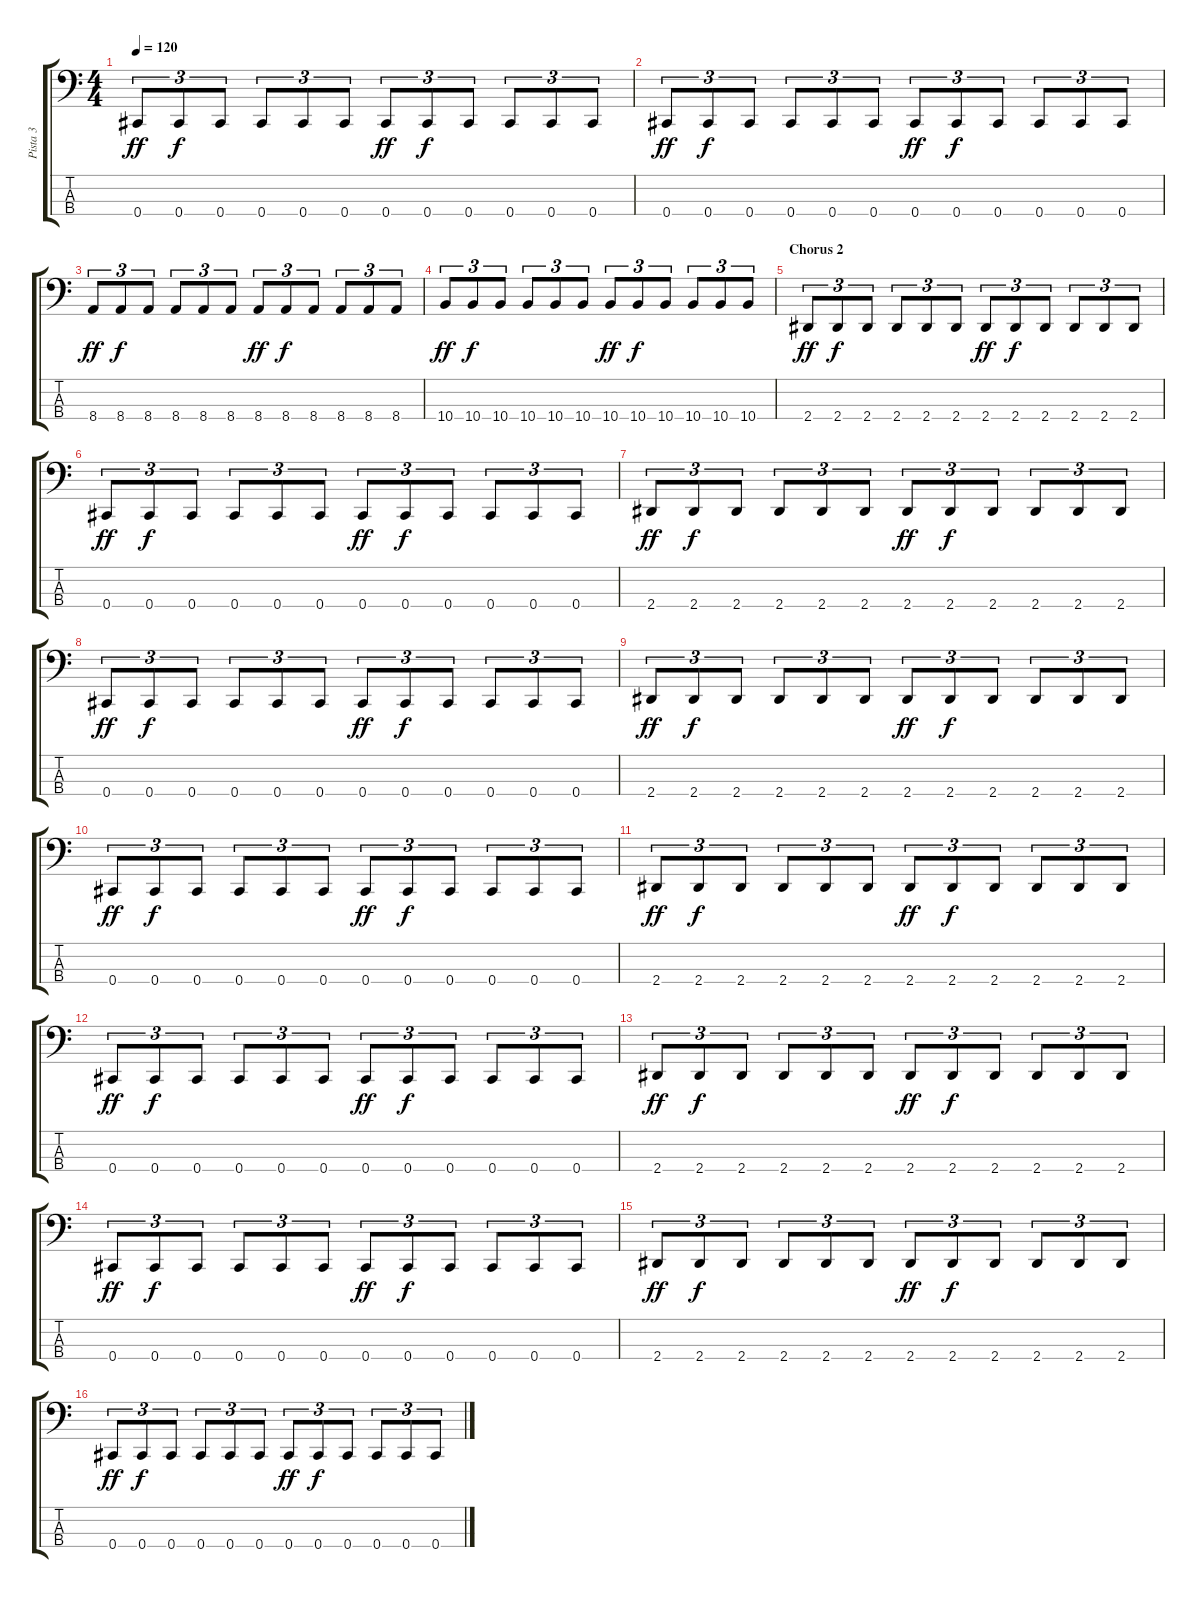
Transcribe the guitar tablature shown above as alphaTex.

\track ("Pista 3" "Pista 3") {instrument electricbasspick}
\staff {score tabs}
\tuning (Gb2 Db2 Ab1 Db1) {hide}
\ts (4 4)
\tempo 120
\clef f4
\ks c
0.4.8{tu (3 2) dy ff} 0.4.8{tu (3 2) dy f} 0.4.8{tu (3 2)} 0.4.8{tu (3 2)} 0.4.8{tu (3 2)} 0.4.8{tu (3 2)} 0.4.8{tu (3 2) dy ff} 0.4.8{tu (3 2) dy f} 0.4.8{tu (3 2)} 0.4.8{tu (3 2)} 0.4.8{tu (3 2)} 0.4.8{tu (3 2)} |
0.4.8{tu (3 2) dy ff} 0.4.8{tu (3 2) dy f} 0.4.8{tu (3 2)} 0.4.8{tu (3 2)} 0.4.8{tu (3 2)} 0.4.8{tu (3 2)} 0.4.8{tu (3 2) dy ff} 0.4.8{tu (3 2) dy f} 0.4.8{tu (3 2)} 0.4.8{tu (3 2)} 0.4.8{tu (3 2)} 0.4.8{tu (3 2)} |
8.4.8{tu (3 2) dy ff} 8.4.8{tu (3 2) dy f} 8.4.8{tu (3 2)} 8.4.8{tu (3 2)} 8.4.8{tu (3 2)} 8.4.8{tu (3 2)} 8.4.8{tu (3 2) dy ff} 8.4.8{tu (3 2) dy f} 8.4.8{tu (3 2)} 8.4.8{tu (3 2)} 8.4.8{tu (3 2)} 8.4.8{tu (3 2)} |
10.4.8{tu (3 2) dy ff} 10.4.8{tu (3 2) dy f} 10.4.8{tu (3 2)} 10.4.8{tu (3 2)} 10.4.8{tu (3 2)} 10.4.8{tu (3 2)} 10.4.8{tu (3 2) dy ff} 10.4.8{tu (3 2) dy f} 10.4.8{tu (3 2)} 10.4.8{tu (3 2)} 10.4.8{tu (3 2)} 10.4.8{tu (3 2)} |
\section ("" "Chorus 2")
2.4.8{tu (3 2) dy ff} 2.4.8{tu (3 2) dy f} 2.4.8{tu (3 2)} 2.4.8{tu (3 2)} 2.4.8{tu (3 2)} 2.4.8{tu (3 2)} 2.4.8{tu (3 2) dy ff} 2.4.8{tu (3 2) dy f} 2.4.8{tu (3 2)} 2.4.8{tu (3 2)} 2.4.8{tu (3 2)} 2.4.8{tu (3 2)} |
0.4.8{tu (3 2) dy ff} 0.4.8{tu (3 2) dy f} 0.4.8{tu (3 2)} 0.4.8{tu (3 2)} 0.4.8{tu (3 2)} 0.4.8{tu (3 2)} 0.4.8{tu (3 2) dy ff} 0.4.8{tu (3 2) dy f} 0.4.8{tu (3 2)} 0.4.8{tu (3 2)} 0.4.8{tu (3 2)} 0.4.8{tu (3 2)} |
2.4.8{tu (3 2) dy ff} 2.4.8{tu (3 2) dy f} 2.4.8{tu (3 2)} 2.4.8{tu (3 2)} 2.4.8{tu (3 2)} 2.4.8{tu (3 2)} 2.4.8{tu (3 2) dy ff} 2.4.8{tu (3 2) dy f} 2.4.8{tu (3 2)} 2.4.8{tu (3 2)} 2.4.8{tu (3 2)} 2.4.8{tu (3 2)} |
0.4.8{tu (3 2) dy ff} 0.4.8{tu (3 2) dy f} 0.4.8{tu (3 2)} 0.4.8{tu (3 2)} 0.4.8{tu (3 2)} 0.4.8{tu (3 2)} 0.4.8{tu (3 2) dy ff} 0.4.8{tu (3 2) dy f} 0.4.8{tu (3 2)} 0.4.8{tu (3 2)} 0.4.8{tu (3 2)} 0.4.8{tu (3 2)} |
2.4.8{tu (3 2) dy ff} 2.4.8{tu (3 2) dy f} 2.4.8{tu (3 2)} 2.4.8{tu (3 2)} 2.4.8{tu (3 2)} 2.4.8{tu (3 2)} 2.4.8{tu (3 2) dy ff} 2.4.8{tu (3 2) dy f} 2.4.8{tu (3 2)} 2.4.8{tu (3 2)} 2.4.8{tu (3 2)} 2.4.8{tu (3 2)} |
0.4.8{tu (3 2) dy ff} 0.4.8{tu (3 2) dy f} 0.4.8{tu (3 2)} 0.4.8{tu (3 2)} 0.4.8{tu (3 2)} 0.4.8{tu (3 2)} 0.4.8{tu (3 2) dy ff} 0.4.8{tu (3 2) dy f} 0.4.8{tu (3 2)} 0.4.8{tu (3 2)} 0.4.8{tu (3 2)} 0.4.8{tu (3 2)} |
2.4.8{tu (3 2) dy ff} 2.4.8{tu (3 2) dy f} 2.4.8{tu (3 2)} 2.4.8{tu (3 2)} 2.4.8{tu (3 2)} 2.4.8{tu (3 2)} 2.4.8{tu (3 2) dy ff} 2.4.8{tu (3 2) dy f} 2.4.8{tu (3 2)} 2.4.8{tu (3 2)} 2.4.8{tu (3 2)} 2.4.8{tu (3 2)} |
0.4.8{tu (3 2) dy ff} 0.4.8{tu (3 2) dy f} 0.4.8{tu (3 2)} 0.4.8{tu (3 2)} 0.4.8{tu (3 2)} 0.4.8{tu (3 2)} 0.4.8{tu (3 2) dy ff} 0.4.8{tu (3 2) dy f} 0.4.8{tu (3 2)} 0.4.8{tu (3 2)} 0.4.8{tu (3 2)} 0.4.8{tu (3 2)} |
2.4.8{tu (3 2) dy ff} 2.4.8{tu (3 2) dy f} 2.4.8{tu (3 2)} 2.4.8{tu (3 2)} 2.4.8{tu (3 2)} 2.4.8{tu (3 2)} 2.4.8{tu (3 2) dy ff} 2.4.8{tu (3 2) dy f} 2.4.8{tu (3 2)} 2.4.8{tu (3 2)} 2.4.8{tu (3 2)} 2.4.8{tu (3 2)} |
0.4.8{tu (3 2) dy ff} 0.4.8{tu (3 2) dy f} 0.4.8{tu (3 2)} 0.4.8{tu (3 2)} 0.4.8{tu (3 2)} 0.4.8{tu (3 2)} 0.4.8{tu (3 2) dy ff} 0.4.8{tu (3 2) dy f} 0.4.8{tu (3 2)} 0.4.8{tu (3 2)} 0.4.8{tu (3 2)} 0.4.8{tu (3 2)} |
2.4.8{tu (3 2) dy ff} 2.4.8{tu (3 2) dy f} 2.4.8{tu (3 2)} 2.4.8{tu (3 2)} 2.4.8{tu (3 2)} 2.4.8{tu (3 2)} 2.4.8{tu (3 2) dy ff} 2.4.8{tu (3 2) dy f} 2.4.8{tu (3 2)} 2.4.8{tu (3 2)} 2.4.8{tu (3 2)} 2.4.8{tu (3 2)} |
0.4.8{tu (3 2) dy ff} 0.4.8{tu (3 2) dy f} 0.4.8{tu (3 2)} 0.4.8{tu (3 2)} 0.4.8{tu (3 2)} 0.4.8{tu (3 2)} 0.4.8{tu (3 2) dy ff} 0.4.8{tu (3 2) dy f} 0.4.8{tu (3 2)} 0.4.8{tu (3 2)} 0.4.8{tu (3 2)} 0.4.8{tu (3 2)}
